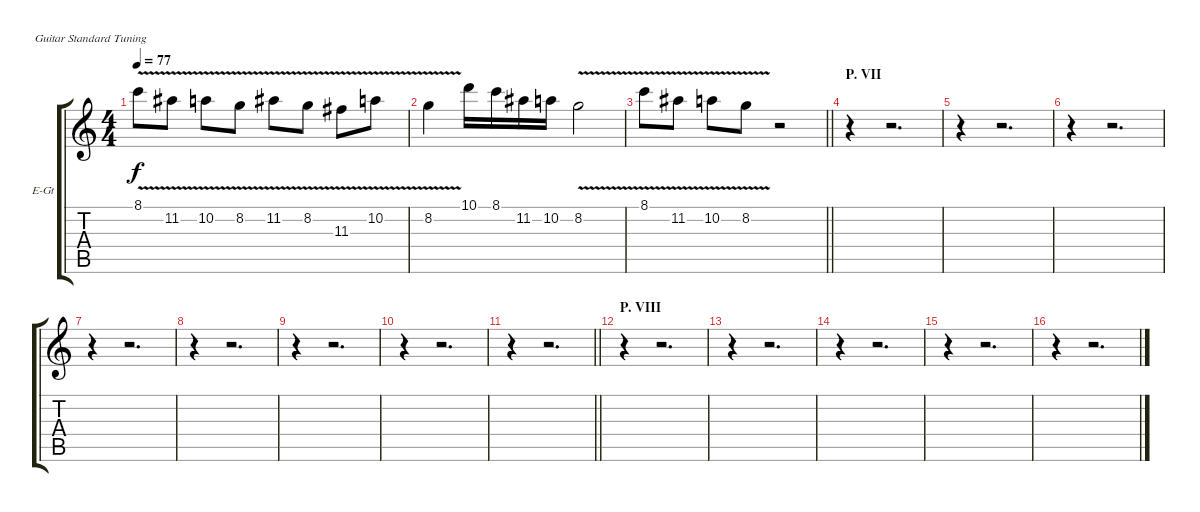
\bracketExtendMode groupsimilarinstruments
\firstSystemTrackNameOrientation horizontal
\otherSystemsTrackNameOrientation horizontal
\track ("Lead Guitar (Clean)" "E-Gt") {instrument electricguitarclean}
\staff {score tabs}
\tuning (E4 B3 G3 D3 A2 E2)
\ts (4 4)
\tempo 77
\clef g2
\ks c
8.1{v}.8{dy f} 11.2{v}.8 10.2{v}.8 8.2{v}.8 11.2{v}.8 8.2{v}.8 11.3{v}.8 10.2{v}.8 |
8.2{v}.4 10.1.16 8.1.16 11.2.16 10.2.16 8.2{v}.2 |
\barLineRight lightlight
8.1{v}.8 11.2{v}.8 10.2{v}.8 8.2{v}.8 r.2 |
\section ("" "P. VII")
r.4 r.2{d} |
r.4 r.2{d} |
r.4 r.2{d} |
r.4 r.2{d} |
r.4 r.2{d} |
r.4 r.2{d} |
r.4 r.2{d} |
\barLineRight lightlight
r.4 r.2{d} |
\section ("" "P. VIII")
r.4 r.2{d} |
r.4 r.2{d} |
r.4 r.2{d} |
r.4 r.2{d} |
r.4 r.2{d}
